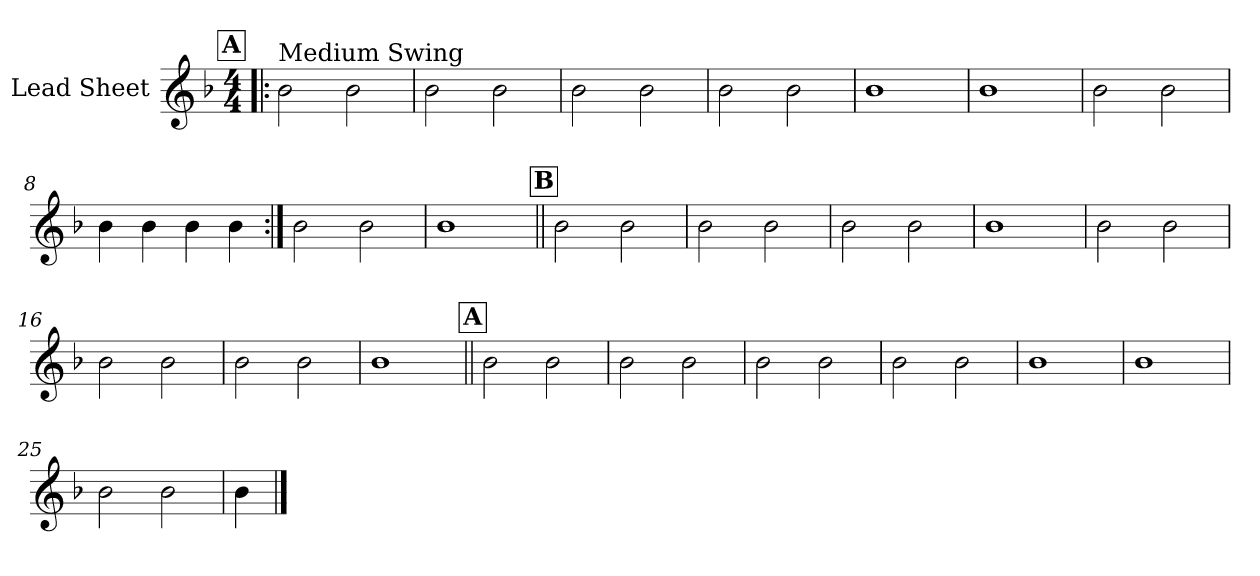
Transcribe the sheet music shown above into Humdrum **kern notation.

**kern
*part1
*staff1
*I"Lead Sheet
*clefG2
*k[b-]
*F:
*M4/4
!!LO:REH:place=s1:a:fs=14:t=A
=1!|:
!LO:TX:a:t=Medium Swing
2b-\
2b-\
=2
2b-\
2b-\
=3
2b-\
2b-\
=4
2b-\
2b-\
!!LO:LB:g=z
=5
1b-
=6
1b-
=7
2b-\
2b-\
=8
4b-\
4b-\
4b-\
4b-\
!!LO:LB:g=z
=9:|!
2b-\
2b-\
=10
1b-
!!LO:LB:g=z
!!LO:REH:place=s1:a:fs=14:t=B
=11||
2b-\
2b-\
=12
2b-\
2b-\
=13
2b-\
2b-\
=14
1b-
!!LO:LB:g=z
=15
2b-\
2b-\
=16
2b-\
2b-\
=17
2b-\
2b-\
=18
1b-
!!LO:LB:g=z
!!LO:REH:place=s1:a:fs=14:t=A
=19||
2b-\
2b-\
=20
2b-\
2b-\
=21
2b-\
2b-\
=22
2b-\
2b-\
!!LO:LB:g=z
=23
1b-
=24
1b-
=25
2b-\
2b-\
=26
4b-\
==
*-
